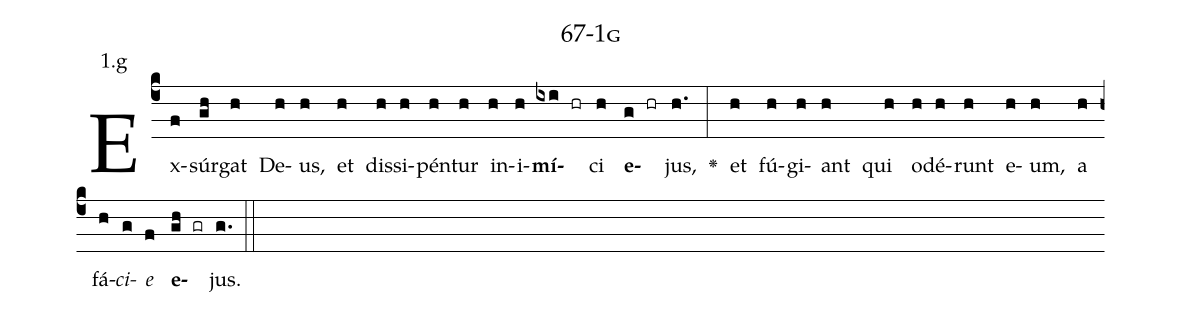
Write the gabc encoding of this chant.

name: 67-1g;
annotation: 1.g;
%%
(c4)Ex(f)súr(gh)gat(h) De(h)us,(h) et(h) dis(h)si(h)pén(h)tur(h) in(h)i(h)<b>mí</b>(ixi hr)ci(h) <b>e</b>(g hr)jus,(h.) <v>\greheightstar</v>(:) et(h) fú(h)gi(h)ant(h) qui(h) o(h)dé(h)runt(h) e(h)um,(h) a(h) fá(h)<i>ci</i>(g)<i>e</i>(f) <b>e</b>(gh gr)jus.(g.) (::)


%E(h) u(h) o(g) u(f) a(gh) e.(g.) (::)
